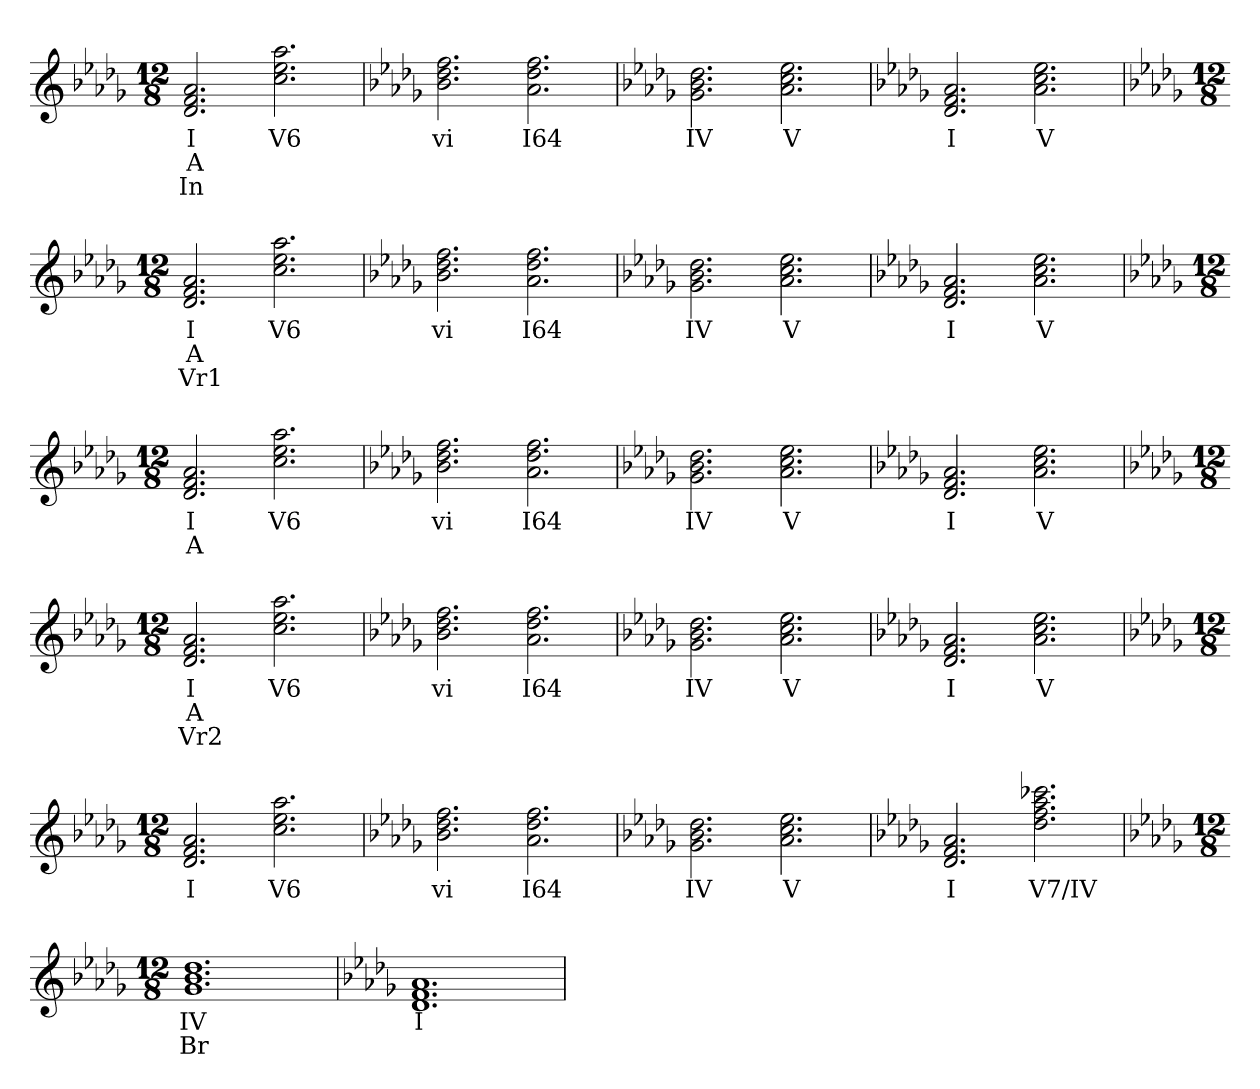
**kern	**text	**text	**text
*part1	*part1	*part1	*part1
*staff1	*staff1	*staff1	*staff1
*k[b-e-a-d-g-]	*	*	*
*D-:	*	*	*
*M12/8	*	*	*
=	=	=	=
2.d- 2.f 2.a-	I	A	In
2.cc 2.ee- 2.aa-	V6	.	.
=	=	=	=
*k[b-e-a-d-g-]	*	*	*
*D-:	*	*	*
2.b- 2.dd- 2.ff	vi	.	.
2.a- 2.dd- 2.ff	I64	.	.
=	=	=	=
*k[b-e-a-d-g-]	*	*	*
*D-:	*	*	*
2.g- 2.b- 2.dd-	IV	.	.
2.a- 2.cc 2.ee-	V	.	.
=	=	=	=
*k[b-e-a-d-g-]	*	*	*
*D-:	*	*	*
2.d- 2.f 2.a-	I	.	.
2.a- 2.cc 2.ee-	V	.	.
=	=	=	=
*k[b-e-a-d-g-]	*	*	*
*D-:	*	*	*
*M12/8	*	*	*
2.d- 2.f 2.a-	I	A	Vr1
2.cc 2.ee- 2.aa-	V6	.	.
=	=	=	=
*k[b-e-a-d-g-]	*	*	*
*D-:	*	*	*
2.b- 2.dd- 2.ff	vi	.	.
2.a- 2.dd- 2.ff	I64	.	.
=	=	=	=
*k[b-e-a-d-g-]	*	*	*
*D-:	*	*	*
2.g- 2.b- 2.dd-	IV	.	.
2.a- 2.cc 2.ee-	V	.	.
=	=	=	=
*k[b-e-a-d-g-]	*	*	*
*D-:	*	*	*
2.d- 2.f 2.a-	I	.	.
2.a- 2.cc 2.ee-	V	.	.
=	=	=	=
*k[b-e-a-d-g-]	*	*	*
*D-:	*	*	*
*M12/8	*	*	*
2.d- 2.f 2.a-	I	A	.
2.cc 2.ee- 2.aa-	V6	.	.
=	=	=	=
*k[b-e-a-d-g-]	*	*	*
*D-:	*	*	*
2.b- 2.dd- 2.ff	vi	.	.
2.a- 2.dd- 2.ff	I64	.	.
=	=	=	=
*k[b-e-a-d-g-]	*	*	*
*D-:	*	*	*
2.g- 2.b- 2.dd-	IV	.	.
2.a- 2.cc 2.ee-	V	.	.
=	=	=	=
*k[b-e-a-d-g-]	*	*	*
*D-:	*	*	*
2.d- 2.f 2.a-	I	.	.
2.a- 2.cc 2.ee-	V	.	.
=	=	=	=
*k[b-e-a-d-g-]	*	*	*
*D-:	*	*	*
*M12/8	*	*	*
2.d- 2.f 2.a-	I	A	Vr2
2.cc 2.ee- 2.aa-	V6	.	.
=	=	=	=
*k[b-e-a-d-g-]	*	*	*
*D-:	*	*	*
2.b- 2.dd- 2.ff	vi	.	.
2.a- 2.dd- 2.ff	I64	.	.
=	=	=	=
*k[b-e-a-d-g-]	*	*	*
*D-:	*	*	*
2.g- 2.b- 2.dd-	IV	.	.
2.a- 2.cc 2.ee-	V	.	.
=	=	=	=
*k[b-e-a-d-g-]	*	*	*
*D-:	*	*	*
2.d- 2.f 2.a-	I	.	.
2.a- 2.cc 2.ee-	V	.	.
=	=	=	=
*k[b-e-a-d-g-]	*	*	*
*D-:	*	*	*
*M12/8	*	*	*
2.d- 2.f 2.a-	I	.	.
2.cc 2.ee- 2.aa-	V6	.	.
=	=	=	=
*k[b-e-a-d-g-]	*	*	*
*D-:	*	*	*
2.b- 2.dd- 2.ff	vi	.	.
2.a- 2.dd- 2.ff	I64	.	.
=	=	=	=
*k[b-e-a-d-g-]	*	*	*
*D-:	*	*	*
2.g- 2.b- 2.dd-	IV	.	.
2.a- 2.cc 2.ee-	V	.	.
=	=	=	=
*k[b-e-a-d-g-]	*	*	*
*D-:	*	*	*
2.d- 2.f 2.a-	I	.	.
2.dd- 2.ff 2.aa- 2.ccc-X	V7/IV	.	.
=	=	=	=
*k[b-e-a-d-g-]	*	*	*
*D-:	*	*	*
*M12/8	*	*	*
1.g- 1.b- 1.dd-	IV	Br	.
=	=	=	=
*k[b-e-a-d-g-]	*	*	*
*D-:	*	*	*
1.d- 1.f 1.a-	I	.	.
=	=	=	=
*-	*-	*-	*-
